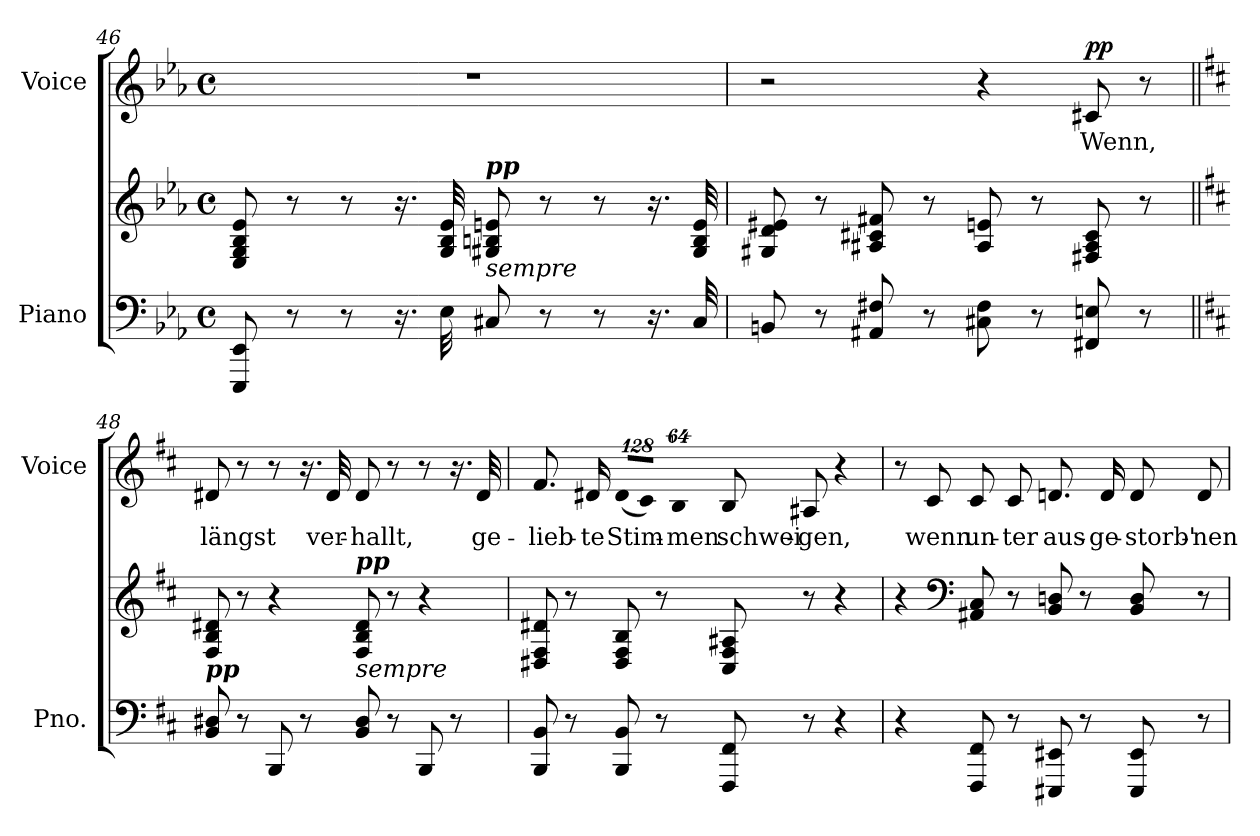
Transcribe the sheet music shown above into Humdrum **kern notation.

**kern	**kern	**kern	**text	**dynam
*part2	*part2	*part1	*part1	*part1
*staff3	*staff2	*staff1	*staff1	*staff1
*I"Piano	*	*I"Voice	*	*
*I'Pno.	*	*I'Voice	*	*
*clefF4	*clefG2	*clefG2	*	*
*k[b-e-a-]	*k[b-e-a-]	*k[b-e-a-]	*	*
*E-:	*E-:	*E-:	*	*
*M4/4	*M4/4	*M4/4	*	*
*met(c)	*met(c)	*met(c)	*	*
=46	=46	=46	=46	=46
8EEE-i/ 8EE-i	8E-i/ 8Gi 8B-i 8e-i	1r	.	.
8r	8r	.	.	.
8r	8r	.	.	.
16.r	16.r	.	.	.
32E-i\	32Gi/ 32B-i 32e-i	.	.	.
!	!LO:TX:b:i:t=sempre	!	!	!
!	!LO:TX:Bi:t=pp	!	!	!
8C#Xi/	8G#Xi/ 8Bni 8eni	.	.	.
8r	8r	.	.	.
8r	8r	.	.	.
16.r	16.r	.	.	.
32C#i/	32G#i/ 32Bi 32ei	.	.	.
!!LO:LB:g=z
=47	=47	=47	=47	=47
8BBni/	8G#Xi/ 8di 8e#Xi	2r	.	.
8r	8r	.	.	.
8AA#Xi/ 8F#Xi	8A#Xi/ 8c#Xi 8f#Xi	.	.	.
8r	8r	.	.	.
8C#Xi\ 8F#i	8A#i/ 8eni	4r	.	.
8r	8r	.	.	.
!	!	!	!LO:LY:b:color=#000000	!
8FF#Xi/ 8Eni	8F#Xi/ 8A#i 8c#i	8c#Xi/	Wenn,	pp
8r	8r	8r	.	.
=48||	=48||	=48||	=48||	=48||
*k[f#c#]	*k[f#c#]	*k[f#c#]	*	*
*b:	*b:	*b:	*	*
!	!LO:TX:b:Bi:t=pp	!	!	!
!	!	!	!LO:LY:b:color=#000000	!
8BBi/ 8D#Xi	8F#i/ 8Bi 8d#Xi	8d#Xi/	längst	.
8r	8r	8r	.	.
8BBBi/	4r	8r	.	.
8r	.	16.r	.	.
!	!	!	!LO:LY:b:color=#000000	!
.	.	32d#i/	ver-	.
!	!LO:TX:b:i:t=sempre	!	!	!
!	!LO:TX:Bi:t=pp	!	!	!
!	!	!	!LO:LY:b:color=#000000	!
8BBi/ 8D#i	8F#i/ 8Bi 8d#i	8d#i/	-hallt,	.
8r	8r	8r	.	.
8BBBi/	4r	8r	.	.
8r	.	16.r	.	.
!	!	!	!LO:LY:b:color=#000000	!
.	.	32d#i/	ge-	.
=49	=49	=49	=49	=49
!	!	!	!LO:LY:b:color=#000000	!
8BBBi/ 8BBi	8D#Xi/ 8F#i 8d#Xi	8.f#i/	-lieb-	.
8r	8r	.	.	.
!	!	!	!LO:LY:b:color=#000000	!
.	.	16d#Xi/	-te	.
!	!	!LO:N:vis=8	!	!
!	!	!	!LO:LY:b:color=#000000	!
8BBBi/ 8BBi	8D#i/ 8F#i 8Bi	(1024%85d#i/L	Stim-	.
!	!	!LO:N:vis=8	!	!
.	.	1024%85c#i/J)	.	.
8r	8r	.	.	.
!	!	!LO:N:vis=8	!	!
!	!	!	!LO:LY:b:color=#000000	!
.	.	512%43Bi/	-men	.
!	!	!	!LO:LY:b:color=#000000	!
8FFF#i/ 8FF#i	8C#i/ 8F#i 8A#Xi	8Bi/	schwei-	.
!	!	!	!LO:LY:b:color=#000000	!
8r	8r	8A#Xi/	-gen,	.
4r	4r	4r	.	.
!!LO:PB:g=z
=50	=50	=50	=50	=50
4r	4r	8r	.	.
!	!	!	!LO:LY:b:color=#000000	!
.	.	8c#i/	wenn	.
*	*clefF4	*	*	*
!	!	!	!LO:LY:b:color=#000000	!
8FFF#i/ 8FF#i	8AA#Xi/ 8C#i	8c#i/	un-	.
!	!	!	!LO:LY:b:color=#000000	!
8r	8r	8c#i/	-ter	.
!	!	!	!LO:LY:b:color=#000000	!
8EEE#Xi/ 8EE#Xi	8BBi/ 8Dni	8.dni/	aus-	.
8r	8r	.	.	.
!	!	!	!LO:LY:b:color=#000000	!
.	.	16di/	-ge-	.
!	!	!	!LO:LY:b:color=#000000	!
8EEE#i/ 8EE#i	8BBi/ 8Di	8di/	-storb'-	.
!	!	!	!LO:LY:b:color=#000000	!
8r	8r	8di/	-nen	.
=	=	=	=	=
*-	*-	*-	*-	*-
